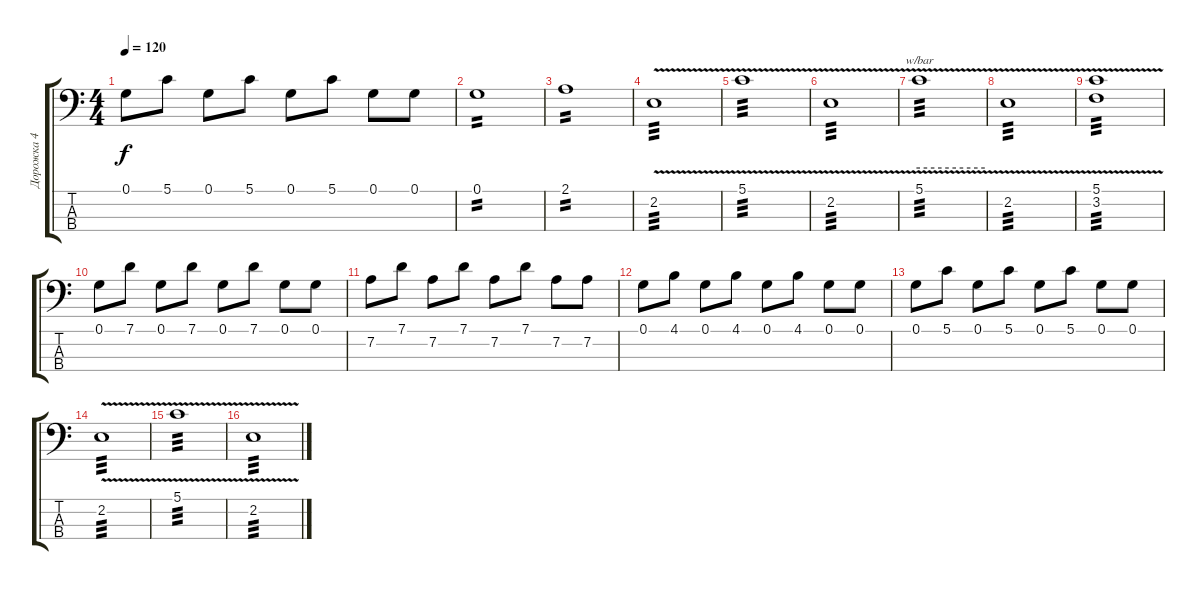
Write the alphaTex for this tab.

\track ("Дорожка 4" "Дорожка 4") {instrument electricbassfinger}
\staff {score tabs}
\tuning (G2 D2 A1 E1) {hide}
\ts (4 4)
\tempo 120
\clef f4
\ks c
0.1.8{dy f} 5.1.8 0.1.8 5.1.8 0.1.8 5.1.8 0.1.8 0.1.8 |
0.1.1{tp 2} |
2.1.1{tp 2} |
2.2{v}.1{tp 3} |
5.1{v}.1{tp 3} |
2.2{v}.1{tp 3} |
5.1{v}.1{tbe (hold default 0 0 60 0) tp 3} |
2.2{v}.1{tp 3} |
(5.1{v} 3.2).1{tp 3} |
0.1.8 7.1.8 0.1.8 7.1.8 0.1.8 7.1.8 0.1.8 0.1.8 |
7.2.8 7.1.8 7.2.8 7.1.8 7.2.8 7.1.8 7.2.8 7.2.8 |
0.1.8 4.1.8 0.1.8 4.1.8 0.1.8 4.1.8 0.1.8 0.1.8 |
0.1.8 5.1.8 0.1.8 5.1.8 0.1.8 5.1.8 0.1.8 0.1.8 |
2.2{v}.1{tp 3} |
5.1{v}.1{tp 3} |
2.2{v}.1{tp 3}
